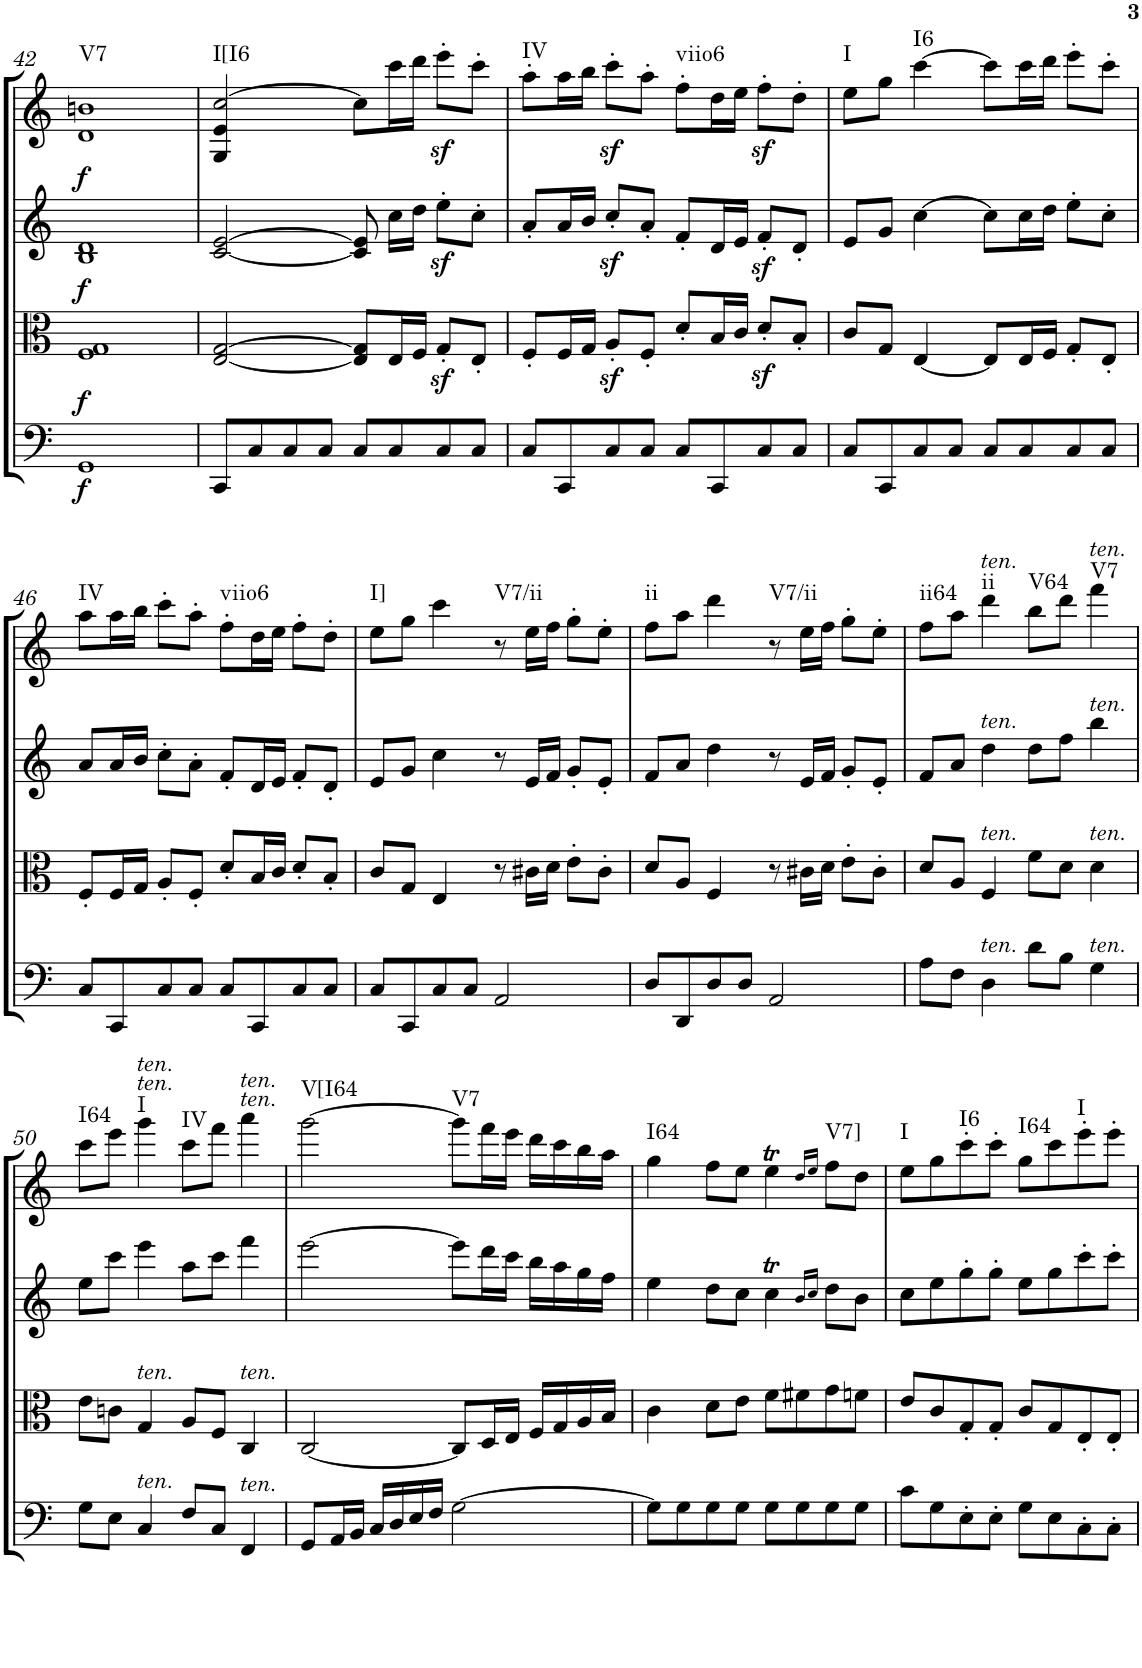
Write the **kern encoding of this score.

**kern	**dynam	**kern	**dynam	**kern	**dynam	**kern	**dynam	**harte
*part4	*part4	*part3	*part3	*part2	*part2	*part1	*part1	*part1
*staff4	*staff4	*staff3	*staff3	*staff2	*staff2	*staff1	*staff1	*
*I"Cello	*	*I"Viola	*	*I"2nd Violin	*	*I"1st Violin	*	*
*	*	*I'Vla	*	*I'Vln	*	*I'Vln	*	*
!!LO:PB:g=z
*clefF4	*	*clefC3	*	*clefG2	*	*clefG2	*	*
*k[]	*	*k[]	*	*k[]	*	*k[]	*	*
*M4/4	*	*M4/4	*	*M4/4	*	*M4/4	*	*
*met(c)	*	*met(c)	*	*met(c)	*	*met(c)	*	*
=42	=42	=42	=42	=42	=42	=42	=42	=42
!	!LO:DY:b	!	!	!	!	!	!	!
!	!LO:DY:n=1:a	!	!LO:DY:a	!	!LO:DY:a	!	!	!LO:H:kt=V7
1GG	f f	1F 1G	f	1B 1d	f	1d 1bn	.	N
=43	=43	=43	=43	=43	=43	=43	=43	=43
*	*	*	*	*	*	*^	*	*
!	!	!	!	!	!	!	!	!	!LO:H:kt=I[I6
8CC/L	.	[2E/ [2G/	.	[2c/ [2e/	.	[2cc/	4G/ 4e/	.	N
8C/	.	.	.	.	.	.	.	.	.
8C/	.	.	.	.	.	.	2.ryy	.	.
8C/J	.	.	.	.	.	.	.	.	.
8C/L	.	8E/] 8G/]L	.	8c/] 8e/]	.	8cc\L]	.	.	.
8C/	.	16E/L	.	16cc\LL	.	16ccc\L	.	.	.
.	.	16F/JJ	.	16dd\JJ	.	16ddd\JJ	.	.	.
!	!	!	!	!	!	!	!	!LO:DY:b	!
8C/	.	8Gz<'/L	.	8eez<'\L	.	8eee'\L	.	sf	.
8C/J	.	8E'/J	.	8cc'\J	.	8ccc'\J	.	.	.
*	*	*	*	*	*	*v	*v	*	*
=44	=44	=44	=44	=44	=44	=44	=44	=44
!	!	!	!	!	!	!	!	!LO:H:kt=IV
8C/L	.	8F'/L	.	8a'/L	.	8aa'\L	.	N
8CC/	.	16F/L	.	16a/L	.	16aa\L	.	.
.	.	16G/JJ	.	16b/JJ	.	16bb\JJ	.	.
8C/	.	8Az<'/L	.	8ccz<'/L	.	8cccz<'\L	.	.
8C/J	.	8F'/J	.	8a'/J	.	8aa'\J	.	.
!	!	!	!	!	!	!	!	!LO:H:kt=viio6
8C/L	.	8d'/L	.	8f'/L	.	8ff'\L	.	N
8CC/	.	16B/L	.	16d/L	.	16dd\L	.	.
.	.	16c/JJ	.	16e/JJ	.	16ee\JJ	.	.
8C/	.	8dz<'/L	.	8fz<'/L	.	8ffz<'\L	.	.
8C/J	.	8B'/J	.	8d'/J	.	8dd'\J	.	.
=45	=45	=45	=45	=45	=45	=45	=45	=45
!	!	!	!	!	!	!	!	!LO:H:kt=I
8C/L	.	8c/L	.	8e/L	.	8ee\L	.	N
8CC/	.	8G/J	.	8g/J	.	8gg\J	.	.
!	!	!	!	!	!	!	!	!LO:H:kt=I6
8C/	.	[4E/	.	[4cc\	.	[4ccc\	.	N
8C/J	.	.	.	.	.	.	.	.
8C/L	.	8E/L]	.	8cc\L]	.	8ccc\L]	.	.
8C/	.	16E/L	.	16cc\L	.	16ccc\L	.	.
.	.	16F/JJ	.	16dd\JJ	.	16ddd\JJ	.	.
8C/	.	8G'/L	.	8ee'\L	.	8eee'\L	.	.
8C/J	.	8E'/J	.	8cc'\J	.	8ccc'\J	.	.
!!LO:LB:g=z
=46	=46	=46	=46	=46	=46	=46	=46	=46
!	!	!	!	!	!	!	!	!LO:H:kt=IV
8C/L	.	8F'/L	.	8a/L	.	8aa\L	.	N
8CC/	.	16F/L	.	16a/L	.	16aa\L	.	.
.	.	16G/JJ	.	16b/JJ	.	16bb\JJ	.	.
8C/	.	8A'/L	.	8cc'\L	.	8ccc'\L	.	.
8C/J	.	8F'/J	.	8a'\J	.	8aa'\J	.	.
!	!	!	!	!	!	!	!	!LO:H:kt=viio6
8C/L	.	8d'/L	.	8f'/L	.	8ff'\L	.	N
8CC/	.	16B/L	.	16d/L	.	16dd\L	.	.
.	.	16c/JJ	.	16e/JJ	.	16ee\JJ	.	.
8C/	.	8d'/L	.	8f'/L	.	8ff'\L	.	.
8C/J	.	8B'/J	.	8d'/J	.	8dd'\J	.	.
=47	=47	=47	=47	=47	=47	=47	=47	=47
!	!	!	!	!	!	!	!	!LO:H:kt=I]
8C/L	.	8c/L	.	8e/L	.	8ee\L	.	N
8CC/	.	8G/J	.	8g/J	.	8gg\J	.	.
8C/	.	4E/	.	4cc\	.	4ccc\	.	.
8C/J	.	.	.	.	.	.	.	.
!	!	!	!	!	!	!	!	!LO:H:kt=V7/ii
2AA/	.	8r	.	8r	.	8r	.	N
.	.	16c#X\LL	.	16e/LL	.	16ee\LL	.	.
.	.	16d\JJ	.	16f/JJ	.	16ff\JJ	.	.
.	.	8e'\L	.	8g'/L	.	8gg'\L	.	.
.	.	8c#'\J	.	8e'/J	.	8ee'\J	.	.
=48	=48	=48	=48	=48	=48	=48	=48	=48
!	!	!	!	!	!	!	!	!LO:H:kt=ii
8D/L	.	8d/L	.	8f/L	.	8ff\L	.	N
8DD/	.	8A/J	.	8a/J	.	8aa\J	.	.
8D/	.	4F/	.	4dd\	.	4ddd\	.	.
8D/J	.	.	.	.	.	.	.	.
!	!	!	!	!	!	!	!	!LO:H:kt=V7/ii
2AA/	.	8r	.	8r	.	8r	.	N
.	.	16c#X\LL	.	16e/LL	.	16ee\LL	.	.
.	.	16d\JJ	.	16f/JJ	.	16ff\JJ	.	.
.	.	8e'\L	.	8g'/L	.	8gg'\L	.	.
.	.	8c#'\J	.	8e'/J	.	8ee'\J	.	.
=49	=49	=49	=49	=49	=49	=49	=49	=49
!	!	!	!	!	!	!	!	!LO:H:kt=ii64
8A\L	.	8d/L	.	8f/L	.	8ff\L	.	N
8F\J	.	8A/J	.	8a/J	.	8aa\J	.	.
!	!	!	!	!	!	!LO:TX:a:i:t=ten.	!	!
!	!	!	!	!LO:TX:a:i:t=ten.	!	!	!	!
!	!	!LO:TX:a:i:t=ten.	!	!	!	!	!	!
!LO:TX:a:i:t=ten.	!	!	!	!	!	!	!	!LO:H:kt=ii
4D\	.	4F/	.	4dd\	.	4ddd\	.	N
!	!	!	!	!	!	!	!	!LO:H:kt=V64
8d\L	.	8f\L	.	8dd\L	.	8bb\L	.	N
8B\J	.	8d\J	.	8ff\J	.	8ddd\J	.	.
!	!	!	!	!	!	!LO:TX:a:i:t=ten.	!	!
!	!	!	!	!LO:TX:a:i:t=ten.	!	!	!	!
!	!	!LO:TX:a:i:t=ten.	!	!	!	!	!	!
!LO:TX:a:i:t=ten.	!	!	!	!	!	!	!	!LO:H:kt=V7
4G\	.	4d\	.	4bb\	.	4fff\	.	N
!!LO:LB:g=z
=50	=50	=50	=50	=50	=50	=50	=50	=50
!	!	!	!	!	!	!	!	!LO:H:kt=I64
8G\L	.	8e\L	.	8ee\L	.	8ccc\L	.	N
8E\J	.	8cn\J	.	8ccc\J	.	8eee\J	.	.
!	!	!	!	!	!	!LO:TX:a:i:t=ten.	!	!
!	!	!	!	!	!	!LO:TX:a:i:t=ten.	!	!
!	!	!LO:TX:a:i:t=ten.	!	!	!	!	!	!
!LO:TX:a:i:t=ten.	!	!	!	!	!	!	!	!LO:H:kt=I
4C/	.	4G/	.	4eee\	.	4ggg\	.	N
!	!	!	!	!	!	!	!	!LO:H:kt=IV
8F/L	.	8A/L	.	8aa\L	.	8ccc\L	.	N
8C/J	.	8F/J	.	8ccc\J	.	8fff\J	.	.
!	!	!	!	!	!	!LO:TX:a:i:t=ten.	!	!
!	!	!	!	!	!	!LO:TX:a:i:t=ten.	!	!
!	!	!LO:TX:a:i:t=ten.	!	!	!	!	!	!
!LO:TX:a:i:t=ten.	!	!	!	!	!	!	!	!
4FF/	.	4C/	.	4fff\	.	4aaa\	.	.
=51	=51	=51	=51	=51	=51	=51	=51	=51
!	!	!	!	!	!	!	!	!LO:H:kt=V[I64
8GG/L	.	[2C/	.	[2eee\	.	[2ggg\	.	N
16AA/L	.	.	.	.	.	.	.	.
16BB/JJ	.	.	.	.	.	.	.	.
16C/LL	.	.	.	.	.	.	.	.
16D/	.	.	.	.	.	.	.	.
16E/	.	.	.	.	.	.	.	.
16F/JJ	.	.	.	.	.	.	.	.
!	!	!	!	!	!	!	!	!LO:H:kt=V7
[2G\	.	8C/L]	.	8eee\L]	.	8ggg\L]	.	N
.	.	16D/L	.	16ddd\L	.	16fff\L	.	.
.	.	16E/JJ	.	16ccc\JJ	.	16eee\JJ	.	.
.	.	16F/LL	.	16bb\LL	.	16ddd\LL	.	.
.	.	16G/	.	16aa\	.	16ccc\	.	.
.	.	16A/	.	16gg\	.	16bb\	.	.
.	.	16B/JJ	.	16ff\JJ	.	16aa\JJ	.	.
=52	=52	=52	=52	=52	=52	=52	=52	=52
!	!	!	!	!	!	!	!	!LO:H:kt=I64
8G\L]	.	4c\	.	4ee\	.	4gg\	.	N
8G\	.	.	.	.	.	.	.	.
8G\	.	8d\L	.	8dd\L	.	8ff\L	.	.
8G\J	.	8e\J	.	8cc\J	.	8ee\J	.	.
8G\L	.	8f\L	.	4ccT\	.	4eet\	.	.
8G\	.	8f#X\	.	.	.	.	.	.
.	.	.	.	16qb/LL	.	16qdd/LL	.	.
.	.	.	.	16qcc/JJ	.	16qee/JJ	.	.
!	!	!	!	!	!	!	!	!LO:H:kt=V7]
8G\	.	8g\	.	8dd\L	.	8ff\L	.	N
8G\J	.	8fn\J	.	8b\J	.	8dd\J	.	.
=53	=53	=53	=53	=53	=53	=53	=53	=53
!	!	!	!	!	!	!	!	!LO:H:kt=I
8c\L	.	8e/L	.	8cc\L	.	8ee\L	.	N
8G\	.	8c/	.	8ee\	.	8gg\	.	.
!	!	!	!	!	!	!	!	!LO:H:kt=I6
8E'\	.	8G'/	.	8gg'\	.	8ccc'\	.	N
8E'\J	.	8G'/J	.	8gg'\J	.	8ccc'\J	.	.
!	!	!	!	!	!	!	!	!LO:H:kt=I64
8G\L	.	8c/L	.	8ee\L	.	8gg\L	.	N
8E\	.	8G/	.	8gg\	.	8ccc\	.	.
!	!	!	!	!	!	!	!	!LO:H:kt=I
8C'\	.	8E'/	.	8ccc'\	.	8eee'\	.	N
8C'\J	.	8E'/J	.	8ccc'\J	.	8eee'\J	.	.
=	=	=	=	=	=	=	=	=
*-	*-	*-	*-	*-	*-	*-	*-	*-
